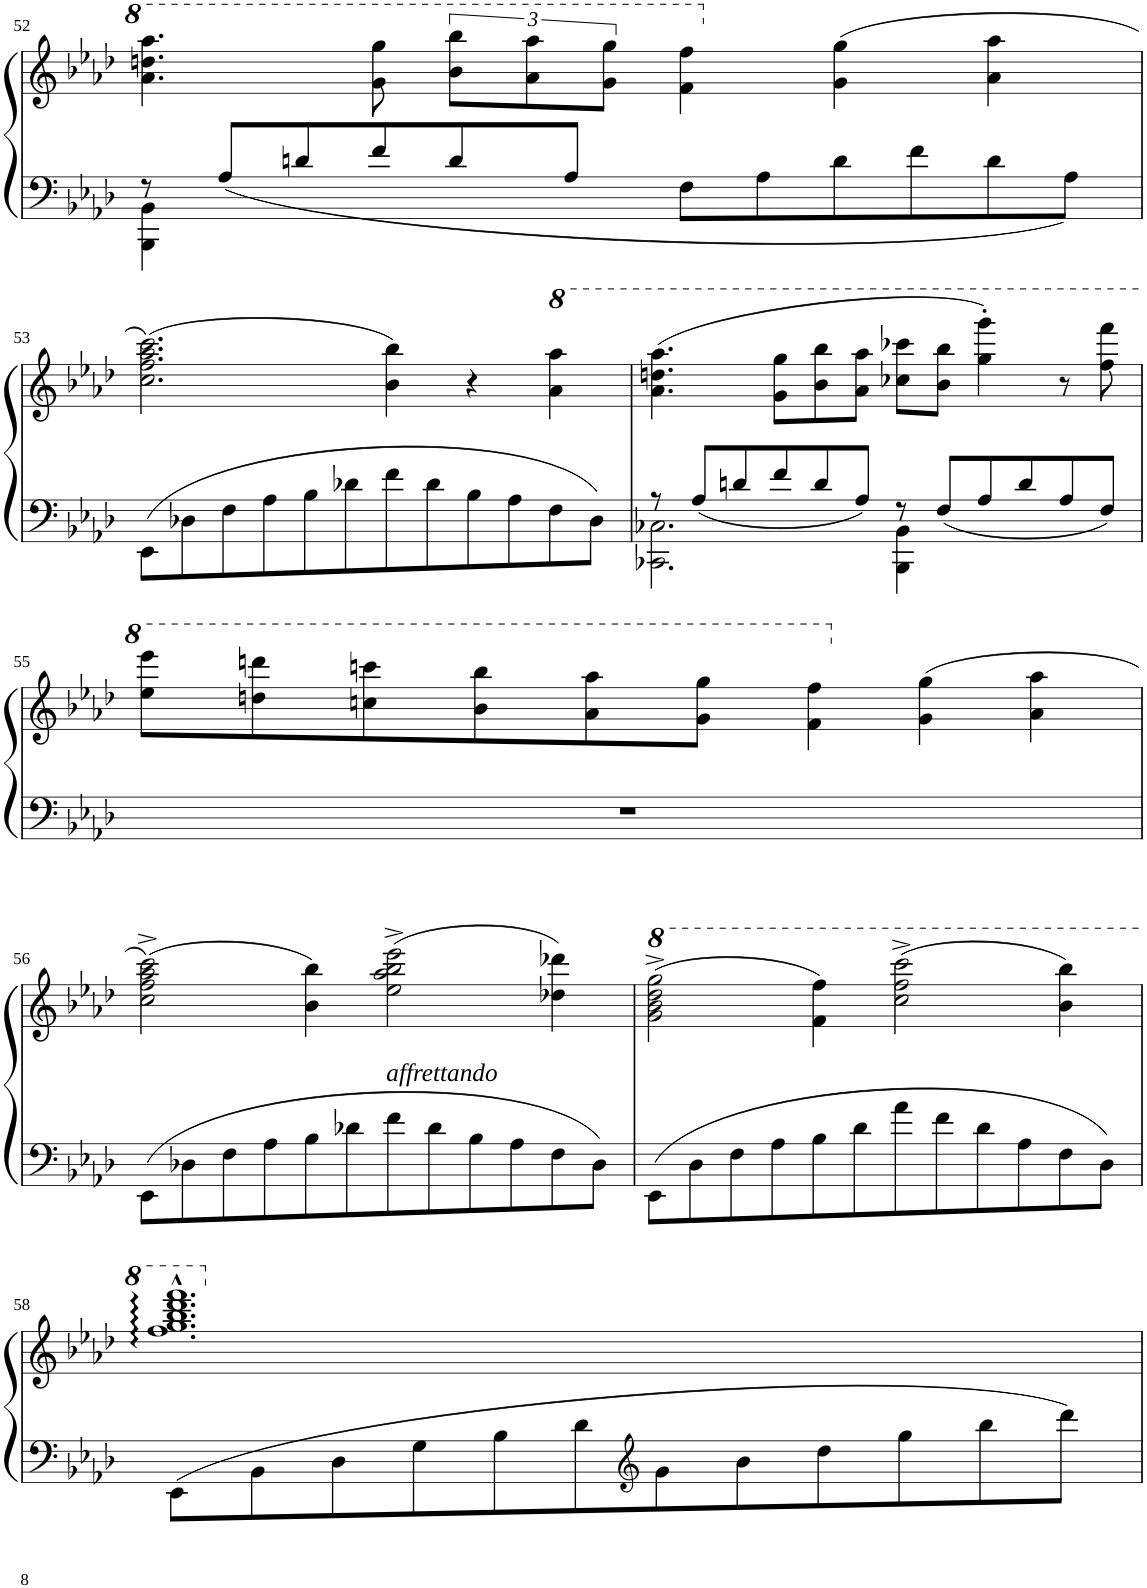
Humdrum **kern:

**kern	**kern
*part1	*part1
*staff2	*staff1
*I"Piano	*
*I'Pno.	*
!!LO:PB:g=z
*clefF4	*clefG2
*k[b-e-a-d-]	*k[b-e-a-d-]
*M6/4	*M6/4
=52	=52
*^	*
8r	4BBB-\ 4BB-\	4.aa-\ 4.dddn\ 4.aaa-\
8A-/L	.	.
8dn/	1ryy	.
8f/	.	8gg\ 8ggg\
8d/	.	12bb-\ 12bbb-\L
.	.	12aa-\ 12aaa-\
8A-/J	.	.
.	.	12gg\ 12ggg\J
8F\L	.	4ff\ 4fff\
8A-\	.	.
8d\	.	(4g\ 4gg\
8f\	.	.
8d\	4ryy	4a-\ 4aa-\
8A-\J	.	.
*v	*v	*
!!LO:LB:g=z
=53	=53
8EE-\L	(2.cc\ 2.ff\ 2.aa-\ 2.ccc\)
8D-X\	.
8F\	.
8A-\	.
8B-\	.
8d-X\	.
8f\	4b-\ 4bb-\)
8d-\	.
8B-\	4r
8A-\	.
*	*8va
8F\	4aa-\ 4aaa-\
8D-\J	.
=54	=54
*^	*
8r	2.CC-X\ 2.C-X\	(4.aa-\ 4.dddn\ 4.aaa-\
8A-/L	.	.
8dn/	.	.
8f/	.	8gg\ 8ggg\L
8d/	.	8bb-\ 8bbb-\
8A-/J	.	8aa-\ 8aaa-\J
8r	4BBB-\ 4BB-\	8ccc-X\ 8cccc-X\L
8F/L	.	8bb-\ 8bbb-\J
8A-/	2ryy	4ggg\' 4gggg\')
8d/	.	.
8A-/	.	8r
8F/J	.	8fff\ 8ffff\
*v	*v	*
!!LO:LB:g=z
=55	=55
1.r	8eee-\ 8eeee-\L
.	8dddn\ 8ddddn\
.	8cccn\ 8ccccn\
.	8bb-\ 8bbb-\
.	8aa-\ 8aaa-\
.	8gg\ 8ggg\J
.	4ff\ 4fff\
*	*X8va
.	(4g\ 4gg\
.	4a-\ 4aa-\
!!LO:LB:g=z
=56	=56
8EE-\L	(2cc\^ 2ff\^ 2aa-\^ 2ccc\^)
8D-X\	.
8F\	.
8A-\	.
8B-\	4b-\ 4bb-\)
8d-X\	.
!	!LO:TX:b:i:t=affrettando
8f\	(2ee-\^ 2aa-\^ 2bb-\^ 2eee-\^
8d-\	.
8B-\	.
8A-\	.
8F\	4dd-X\ 4ddd-X\)
8D-\J	.
=57	=57
*	*8va
8EE-\L	(2gg\^ 2bb-\^ 2ddd-\^ 2ggg\^
8D-\	.
8F\	.
8A-\	.
8B-\	4ff\ 4fff\)
8d-\	.
8a-\	(2ccc\^ 2fff\^ 2cccc\^
8f\	.
8d-\	.
8A-\	.
8F\	4bb-\ 4bbb-\)
8D-\J	.
!!LO:LB:g=z
=58	=58
8EE-\L	1.fff^^ 1.ggg^^ 1.bbb-^^ 1.dddd-^^ 1.ffff^^
8BB-\	.
8D-\	.
8G\	.
8B-\	.
8d-\	.
*clefG2	*
8g\	.
8b-\	.
8dd-\	.
8gg\	.
8bb-\	.
8ddd-\J	.
*	*X8va
=	=
*-	*-
